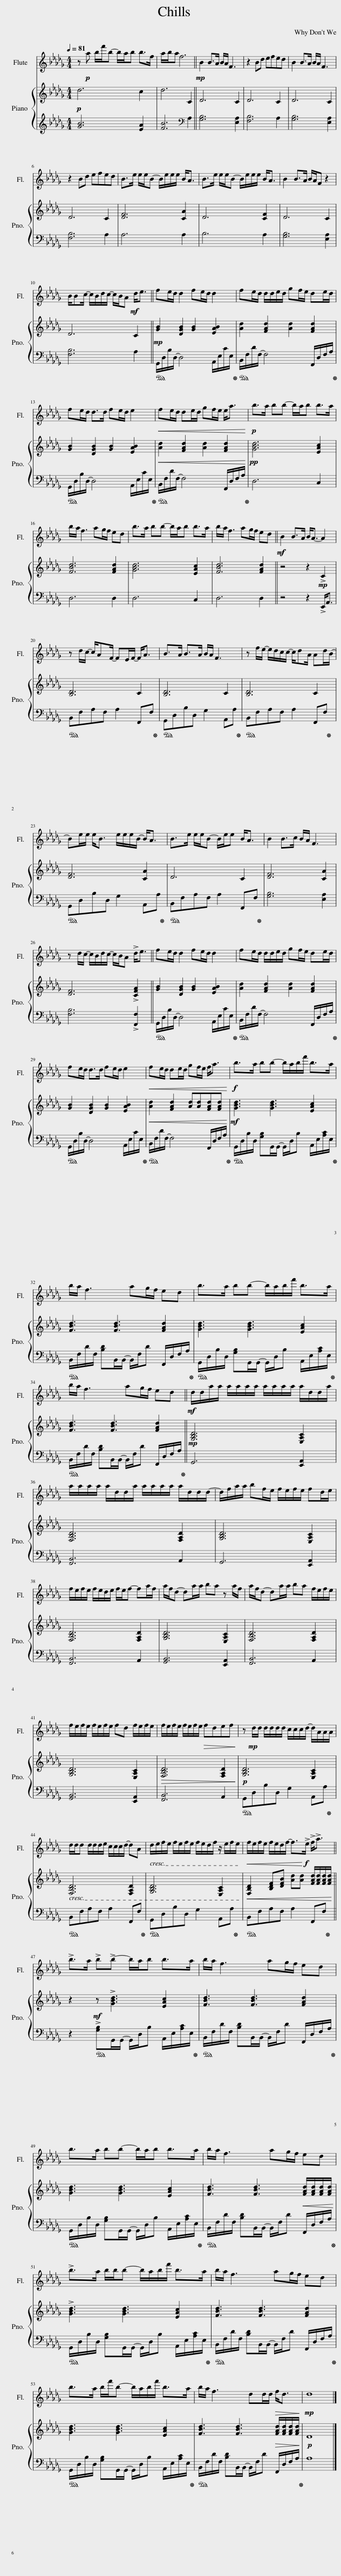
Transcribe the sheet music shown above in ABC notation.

X:1
%%score 1 { 2 | 3 }
L:1/8
Q:1/4=81
M:4/4
I:linebreak $
K:Db
V:1 treble
V:2 treble
V:3 treble
V:1
 z!p! a b/f'/b- b/a/b b>f | a/b/a f6 ||!mp! B2 B>A B/A/ F3 | z2 Bd efed | B2 B>A B/A/ F3 |$ %5
 z2 Bd efed | B>e e/e/B- B/e/e/e/ B<A | B>e e/e/B- B/e/e/e/ B<A | B2 B>A B/A/F z2 |$ B/Bc/- c/B/d/c/- c/B/A!mf! d<e || %10
 fe/d/ d2 fe/d/ d2 | fe/d/ d/d/e/d/ gf/e/ de/d/ |$ fe/d/ d>d fe/d/ e2 |!<(! fe/d/ de/d/ gf/e/ e<!f!a!<)! |!p! b>a bb- b/a/b b>a |$ %15
 b/a/ f3 ag/f/ ed | b>a bb- b/a/b b>a | b/a/ f3 ag/f/ ed ||!mf! B2 B>A B<A- A2 |$ z d/c/- c/AF/- FE/F/- F<A | %20
 B>A B>A B/A/ F3 | z f/e/- e/d/c/c/- c/dA/ Ad/B/- |$ Be/e/ e<B e/e/e/B/- B<A | B>e e/e/B- B/e/e B<A | B2 B>c B/A/ F3 |$ %25
 z d/c/- c/B/d/c/- c/B/A !>!d<e || fe/d/ d2 fe/d/ d2 | fe/d/ d/d/e/d/ gf/e/ de/d/ |$ fe/d/ d>d fe/d/ e2 |!<(! fe/d/ de/d/ gf/e/ f<a!<)! | %30
!f! b>a bb- b/a/b/f'/ b>a |$ b/a/ f3 ag/f/ ed | b>a bb- b/a/b/f'/ b>a |$ b/a/ f3 ag/f/ ed ||!mf! d/d/a/a/ a/a/a/a/ a/a/a/a/ a/d/d/a/ |$ %35
 a/a/a/a/ a/d/d/a/ a/a/a/a/ a/d/d/d/- | d/f/a/a/ bf/e/ f/e/f/e/ fd/e/ |$ f/e/f/e/ f/e/d/e/ f/e/f- fa/f/ | a/f/d- da/a/ ba z a/f/ | a/f/d- da/a/ ba f/e/f/e/ |$ %40
 f/e/f/e/ f/e/f/e/ fd f/e/f/e/ | f/e/f/e/ f/e/f/e/!>(! fdef!>)! | z!mp! d/d/ d/d/d/d/ c/c/c/d/- d/A/A/A/ |$ d/d/d d/d/d/e/ c/c/c/d/- dA | d/e/f/e/ f/e/f/e/ f/e/d/f/ z/ e/f/e/ | %45
!<(! f/e/f/e/ f/e/d/f/- f>!<)!!f!!>!e !>!f<!>!a ||$ !>!b>a !>!b!>!b- b/a/b b>a | b/a/ f3 ag/f/ ed |$ b>a bb- b/a/b b>a | b/a/ f3 ag/f/ ed |$ %50
 !>!b>a b/b/b- b/a/b/f'/ b>a | b/a/ f3 ag/f/ ed |$ b>a b/f'/b- b/a/b/f'/ b>a | b/a/ f3 dd/d/!>(! f<d!>)! |!mp! d8 |] %55
V:2
!p! d6 c2 | d6 C2 || D6 C2 | D6 C2 | D6 C2 |$ %5
 D6 C2 | [DF]6 [CA]2 | D6 [CF]2 | D6 C2 |$ D6 C2 || %10
!mp! [GB]2 [DGB]2 [GB]2 [EAB]2 | [Ad]2 [FAd]2 [Ad]2 [FAd]2 |$ [GB]2 [DGB]2 [GB]2 [EAB]2 |!<(! [Ad]2 [FAd]2 [Ad]2!mf! [FAd]2!<)! |!pp! [GBd]6 [EAc]2 |$ %15
 [FBd]6 [FAd]2 | [GBd]6 [EAc]2 | [FBd]6 [FAd]2 || z4 z2!mp! !>!C2 |$ [B,D]6 C2 | %20
 [B,D]6 C2 | [B,D]6 C2 |$ [DF]6 [CA]2 | D6 C2 | [DF]6 [CA]2 |$ %25
 [DF]6 !>![CFA]2 || [GB]2 [DGB]2 [GB]2 [EAB]2 | [Ad]2 [FAd]2 [Ad]2 [FAd]2 |$ [GB]2 [DGB]2 [GB]2 [EAB]2 |!<(! [Ad]2 [FAd]2 [Ad][Ad][FAd][FAd]!<)! | %30
!mf! [GBd]3 [GBd]3 [EAc]2 |$ [FBd]3 [FBd]3 [FAd]2 | [GBd]3 [GBd]3 [EAc]2 |$ [FBd]3 [FBd]3 [FAd]2 ||!mp! [G,B,D]6 [E,A,C]2 |$ %35
 [F,B,D]6 [F,A,D]2 | [G,B,D]6 [E,A,C]2 |$ [F,B,D]6 [F,A,D]2 | [G,B,D]6 [E,A,C]2 | [F,B,D]6 [F,A,D]2 |$ %40
 [G,B,D]6 [E,A,C]2 |!>(! [F,B,D]6 [F,A,D]2!>)! |!p! [G,B,D]6 [E,A,C]2 |$ [F,B,D]6 [F,A,D]2 | [G,B,D]6 [E,A,C]2 | %45
!<(! [F,B,D]2 [B,DF][DFB] [Ad][Ad] [FAd]/[FAd]/[FAd]/[FAd]/!<)! ||$ z2!mf! z !>![GBd]3 [EAc]2 | [FBd]3 [FBd]3 [FAd]2 |$ [GBd]3 [GBd]3 [EAc]2 | [FBd]3 [FBd]3!<(! [FAd]/[FAd]/[FAd]/!f![FAd]/!<)! |$ %50
!mf! !>![GBd]3 [GBd]3 [EAc]2 | [FBd]3 [FBd]3 [FAd]2 |$ [GBd]3 [GBd]3 [EAc]2 | [FBd]3 [FBd]3!>(! [FAd]/[FAd]/[FAd]/[FAd]/!>)! |!p! D8 |] %55
V:3
 [GB]6 [EA]2 | [FB]6[K:bass] A,2 || [G,B,]6 [E,A,]2 | [F,B,]6 A,2 | [G,B,]6 [E,A,]2 |$ %5
 [F,B,]6 A,2 | A,6 A,2 | B,6 A,2 | [G,B,]6 [E,A,]2 |$ [F,B,]6 A,2 || %10
!ped! G,,/D,/B,/D,/- D,4 A,,/E,/C/E,/!ped-up! |!ped! B,,/F,/D/F,/- F,4 F,,/D,/F,/A,/!ped-up! |$!ped! G,,/D,/B,/D,/- D,4 A,,/E,/C/E,/!ped-up! |!ped! B,,/F,/D/F,/- F,4 F,,/D,/F,/A,/!ped-up! | D,6 C,2 |$ %15
 D,6 D,2 | D,6 C,2 | D,6 D,2 || z4 z2 !>!E,,<A,, |$!ped! B,,F,A,F, A,2 F,,F,!ped-up! | %20
!ped! G,,D,B,D, G,2 A,,A,!ped-up! |!ped! B,,F,A,F, A,2 F,,F,!ped-up! |$!ped! G,,D,B,D, G,2 A,,A,!ped-up! |!ped! B,,F,A,F, A,2 F,,F,!ped-up! | [G,B,]6 [E,A,]2 |$ %25
 [F,B,]6 !>![F,,F,]2 ||!ped! G,,/D,/B,/D,/- D,4 A,,/E,/C/E,/!ped-up! |!ped! B,,/F,/D/F,/- F,4 F,,/D,/F,/A,/!ped-up! |$!ped! G,,/D,/B,/D,/- D,4 A,,/E,/C/E,/!ped-up! |!ped! B,,/F,/D/F,/- F,4 F,,/D,/F,/A,/!ped-up! | %30
!ped! G,,/D,/B,/D,/ [G,B,]G,,/G,,/- G,,/D,/B, A,,/E,/[A,C]/E,/!ped-up! |$!ped! B,,/F,/D/F,/ [B,D]B,,/B,,/- B,,/F,/D F,,/D,/F,/A,/!ped-up! |!ped! G,,/D,/B,/D,/ [G,B,]G,,/G,,/- G,,/D,/B, A,,/E,/[A,C]/E,/!ped-up! |$!ped! B,,/F,/D/F,/ [B,D]B,,/B,,/- B,,/F,/D F,,/D,/F,/A,/!ped-up! || G,,6 [E,,A,,]2 |$ %35
 [F,,B,,]6 A,,2 | G,,6 [E,,A,,]2 |$ [F,,B,,]6 A,,2 | [G,,B,,]6 [E,,A,,]2 | [F,,B,,]6 A,,2 |$ %40
 [G,,B,,]6 [E,,A,,]2 | [F,,B,,]6 A,,2 |!ped! G,,D,B,D, G,2 A,,A,!ped-up! |$!ped! B,,F,A,F, A,2 F,,F,!ped-up! |!ped! G,,D,B,D, G,2 A,,A,!ped-up! | %45
!ped! B,,F,A,F, A,2 F,,F,!ped-up! ||$ z2!ped! !>![G,B,]G,,/G,,/- G,,/D,/B, A,,/E,/[A,C]/E,/!ped-up! |!ped! B,,/F,/D/F,/ [B,D]B,,/B,,/- B,,/F,/D F,,/D,/F,/A,/!ped-up! |$!ped! G,,/D,/B,/D,/ [G,B,]G,,/G,,/- G,,/D,/B, A,,/E,/[A,C]/E,/!ped-up! |!ped! B,,/F,/D/F,/ [B,D]B,,/B,,/- B,,/F,/D F,,/D,/F,/A,/!ped-up! |$ %50
!ped! G,,/D,/B,/D,/ [G,B,]G,,/G,,/- G,,/D,/B, A,,/E,/[A,C]/E,/!ped-up! |!ped! B,,/F,/D/F,/ [B,D]B,,/B,,/- B,,/F,/D F,,/D,/F,/A,/!ped-up! |$!ped! G,,/D,/B,/D,/ [G,B,]G,,/G,,/- G,,/D,/B, A,,/E,/[A,C]/E,/!ped-up! |!ped! B,,/F,/D/F,/ [B,D]B,,/B,,/- B,,/F,/D F,,/D,/F,/A,/!ped-up! | A,8 |] %55
